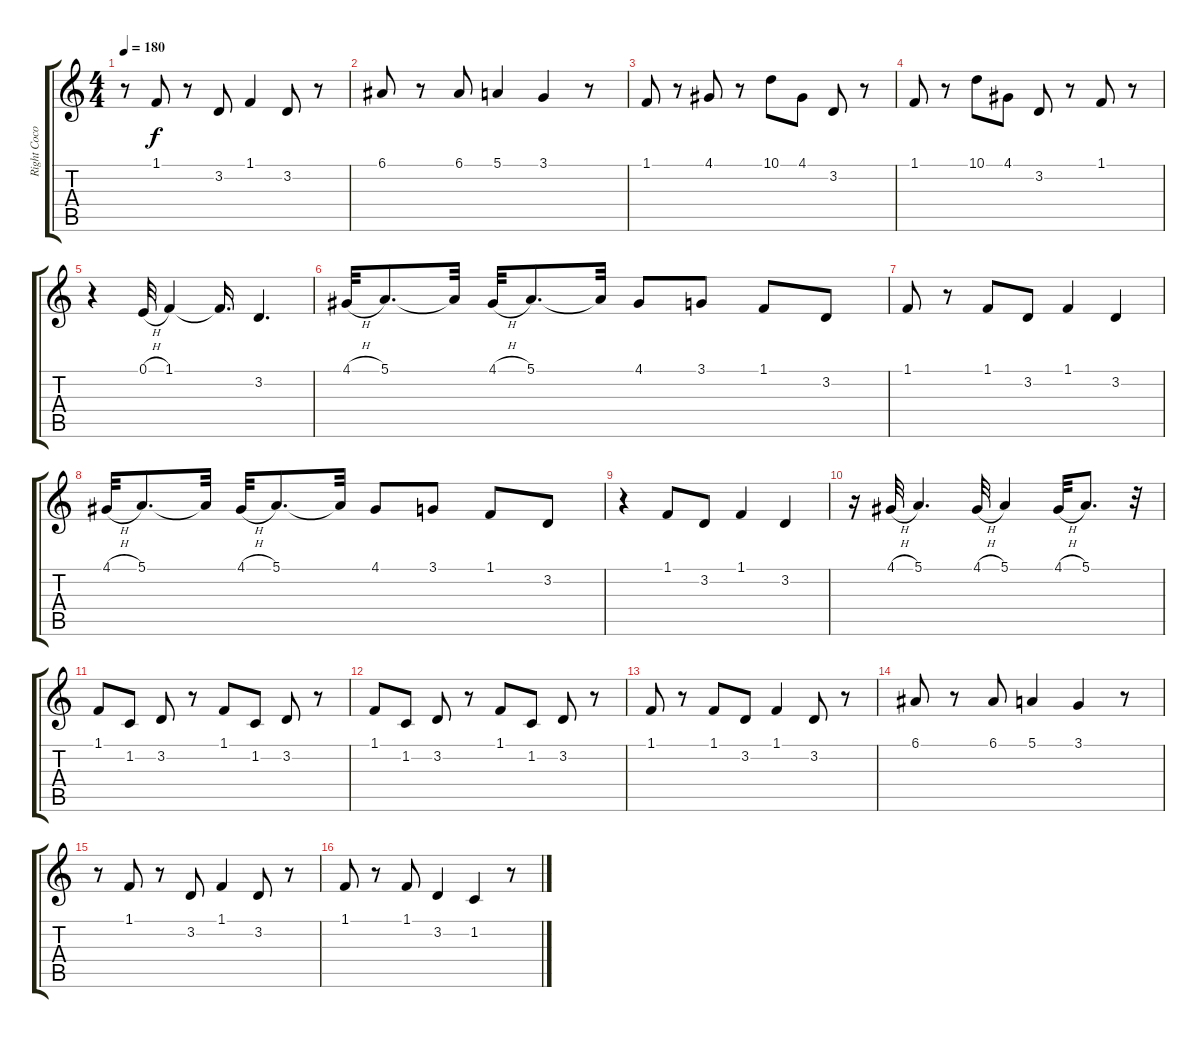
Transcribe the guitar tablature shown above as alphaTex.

\track ("Right Coconut" "Right Coco") {instrument drawbarorgan}
\staff {score tabs}
\tuning (E4 B3 G3 D3 A2 E2) {hide}
\ts (4 4)
\tempo 180
\clef g2
\ks c
r.8{dy f} 1.1.8 r.8 3.2.8 1.1.4 3.2.8 r.8 |
6.1.8 r.8 6.1.8 5.1.4 3.1.4 r.8 |
1.1.8 r.8 4.1.8 r.8 10.1.8 4.1.8 3.2.8 r.8 |
1.1.8 r.8 10.1.8 4.1.8 3.2.8 r.8 1.1.8 r.8 |
r.4 0.1{h}.32 1.1.4 1.1{t}.16{d} 3.2.4{d} |
4.1{h}.32 5.1.8{d} 5.1{t}.32 4.1{h}.32 5.1.8{d} 5.1{t}.32 4.1.8 3.1.8 1.1.8 3.2.8 |
1.1.8 r.8 1.1.8 3.2.8 1.1.4 3.2.4 |
4.1{h}.32 5.1.8{d} 5.1{t}.32 4.1{h}.32 5.1.8{d} 5.1{t}.32 4.1.8 3.1.8 1.1.8 3.2.8 |
r.4 1.1.8 3.2.8 1.1.4 3.2.4 |
r.16 4.1{h}.32 5.1.4{d} 4.1{h}.32 5.1.4 4.1{h}.32 5.1.8{d} r.32 |
1.1.8 1.2.8 3.2.8 r.8 1.1.8 1.2.8 3.2.8 r.8 |
1.1.8 1.2.8 3.2.8 r.8 1.1.8 1.2.8 3.2.8 r.8 |
1.1.8 r.8 1.1.8 3.2.8 1.1.4 3.2.8 r.8 |
6.1.8 r.8 6.1.8 5.1.4 3.1.4 r.8 |
r.8 1.1.8 r.8 3.2.8 1.1.4 3.2.8 r.8 |
1.1.8 r.8 1.1.8 3.2.4 1.2.4 r.8
